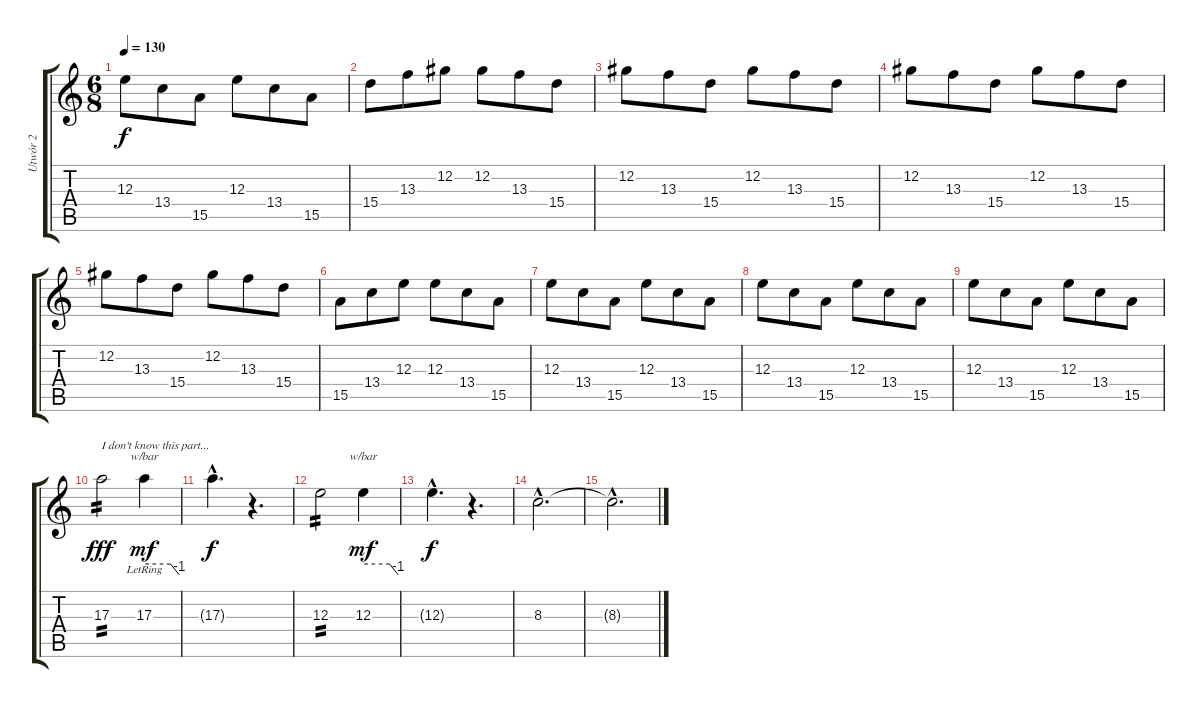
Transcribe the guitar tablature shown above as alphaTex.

\track ("Utwór 2" "Utwór 2") {instrument electricguitarclean}
\staff {score tabs}
\tuning (Db4 Ab3 E3 B2 Gb2 B1) {hide}
\ts (6 8)
\tempo 130
\clef g2
\ks c
12.3.8{dy f} 13.4.8 15.5.8 12.3.8 13.4.8 15.5.8 |
15.4.8 13.3.8 12.2.8 12.2.8 13.3.8 15.4.8 |
12.2.8 13.3.8 15.4.8 12.2.8 13.3.8 15.4.8 |
12.2.8 13.3.8 15.4.8 12.2.8 13.3.8 15.4.8 |
12.2.8 13.3.8 15.4.8 12.2.8 13.3.8 15.4.8 |
15.5.8 13.4.8 12.3.8 12.3.8 13.4.8 15.5.8 |
12.3.8 13.4.8 15.5.8 12.3.8 13.4.8 15.5.8 |
12.3.8 13.4.8 15.5.8 12.3.8 13.4.8 15.5.8 |
12.3.8 13.4.8 15.5.8 12.3.8 13.4.8 15.5.8 |
17.3.2{txt "I don't know this part..." tp 2 dy fff instrument overdrivenguitar} 17.3{lr}.4{tbe (custom default 0 0 45 0 60 -4) dy mf} |
17.3{hac t}.4{d dy f} r.4{d} |
12.3.2{tp 2} 12.3.4{tbe (custom default 0 0 45 0 60 -4) dy mf} |
12.3{hac t}.4{d dy f} r.4{d} |
8.3{hac}.2{d} |
8.3{hac t}.2{d}
